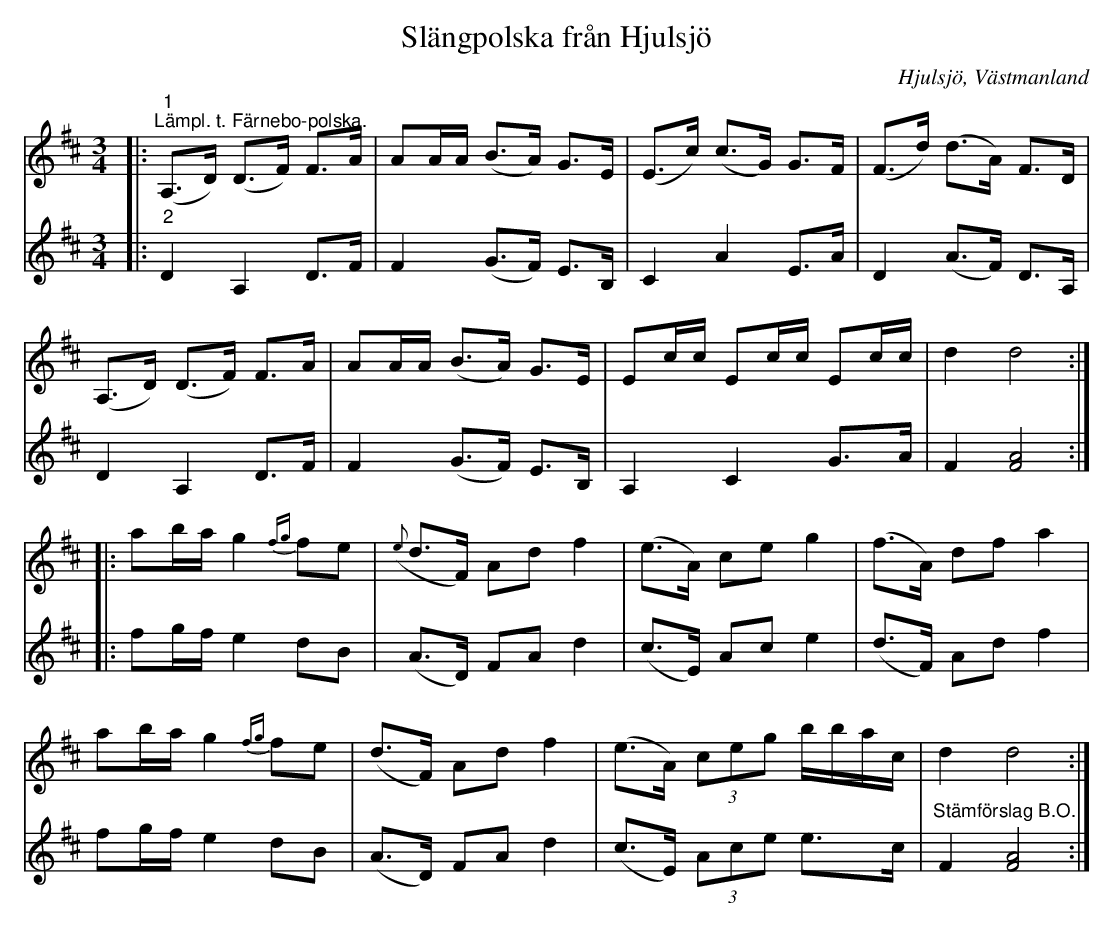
X:1
T:Slängpolska från Hjulsjö
O:Hjulsjö, Västmanland
L:1/8
M:3/4
K:D
V:1
|:"^1""^Lämpl. t. Färnebo-polska." (A,>D) (D>F) F>A | AA/A/ (B>A) G>E | (E>c) (c>G) G>F | (F>d) (d>A) F>D |
(A,>D) (D>F) F>A | AA/A/ (B>A) G>E | Ec/c/ Ec/c/ Ec/c/ | d2 d4 ::
ab/a/ g2{fg} fe |({e} d>F) Ad f2 | (e>A) ce g2 | (f>A) df a2 |
ab/a/ g2{fg} fe | (d>F) Ad f2 | (e>A) (3ceg b/b/a/c/ | d2 d4 :|
V:2
|:"^2" D2 A,2 D>F | F2 (G>F) E>B, | C2 A2 E>A | D2 (A>F) D>A, | D2 A,2 D>F | F2 (G>F) E>B, |
A,2 C2 G>A | F2 [FA]4 :: fg/f/ e2 dB | (A>D) FA d2 | (c>E) Ac e2 | (d>F) Ad f2 | fg/f/ e2 dB | (A>D) FA d2 | (c>E) (3Ace e>c | "^Stämförslag B.O." F2 [FA]4 :|
